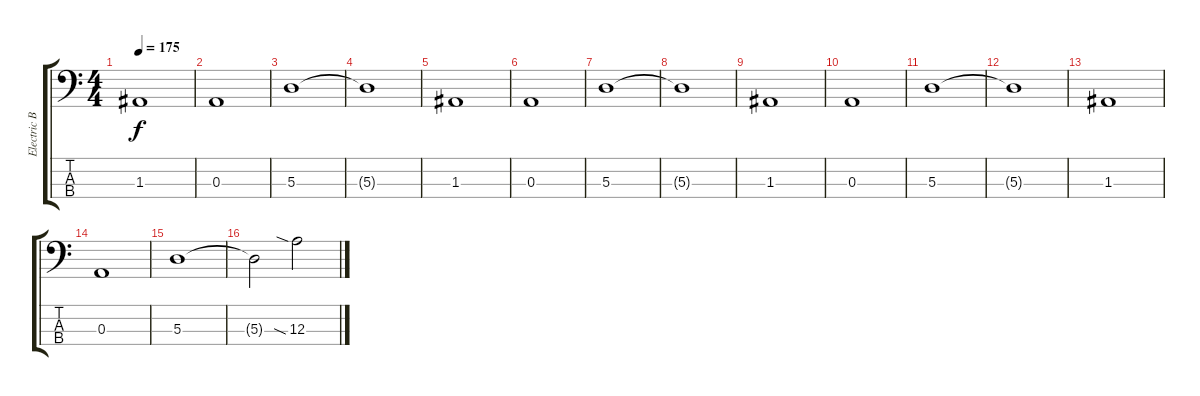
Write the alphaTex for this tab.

\track ("Electric Bass" "Electric B") {instrument electricbassfinger}
\staff {score tabs}
\tuning (G2 D2 A1 E1) {hide}
\ts (4 4)
\tempo 175
\clef f4
\ks c
1.3.1{dy f} |
0.3.1 |
5.3.1 |
5.3{t}.1 |
1.3.1 |
0.3.1 |
5.3.1 |
5.3{t}.1 |
1.3.1 |
0.3.1 |
5.3.1 |
5.3{t}.1 |
1.3.1 |
0.3.1 |
5.3.1 |
5.3{t}.2 12.3{sia}.2
